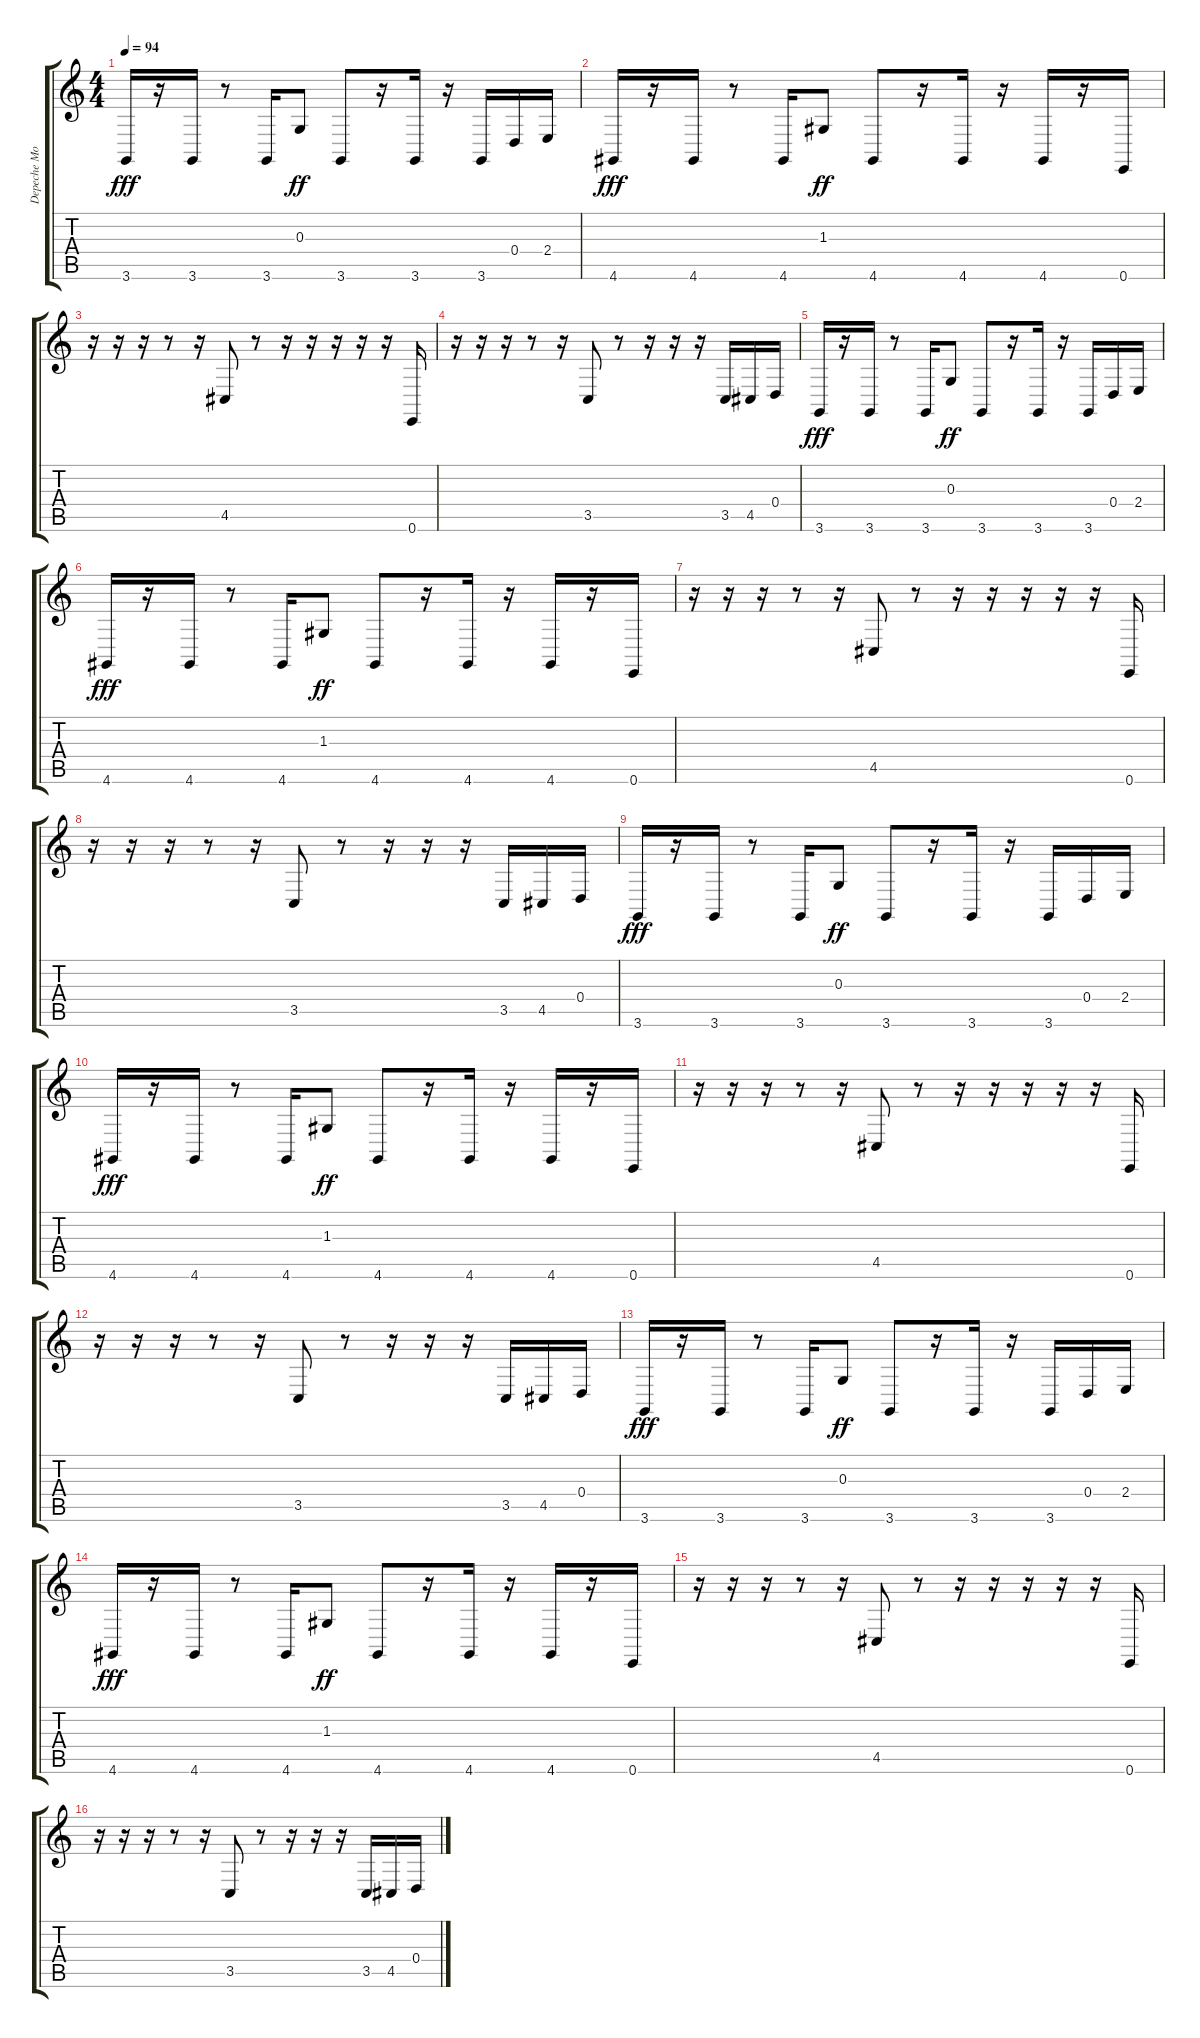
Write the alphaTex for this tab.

\track ("Depeche Mode" "Depeche Mo") {instrument rockorgan}
\staff {score tabs}
\tuning (E4 B3 G3 D3 A2 E2) {hide}
\ts (4 4)
\tempo 94
\clef g2
\ks c
3.6.16{dy fff} r.16 3.6.16 r.8 3.6.16 0.3.8{dy ff} 3.6.8 r.16 3.6.16 r.16 3.6.16 0.4.16 2.4.16 |
4.6.16{dy fff} r.16 4.6.16 r.8 4.6.16 1.3.8{dy ff} 4.6.8 r.16 4.6.16 r.16 4.6.16 r.16 0.6.16 |
r.16 r.16 r.16 r.8 r.16 4.5.8 r.8 r.16 r.16 r.16 r.16 r.16 0.6.16 |
r.16 r.16 r.16 r.8 r.16 3.5.8 r.8 r.16 r.16 r.16 3.5.16 4.5.16 0.4.16 |
3.6.16{dy fff} r.16 3.6.16 r.8 3.6.16 0.3.8{dy ff} 3.6.8 r.16 3.6.16 r.16 3.6.16 0.4.16 2.4.16 |
4.6.16{dy fff} r.16 4.6.16 r.8 4.6.16 1.3.8{dy ff} 4.6.8 r.16 4.6.16 r.16 4.6.16 r.16 0.6.16 |
r.16 r.16 r.16 r.8 r.16 4.5.8 r.8 r.16 r.16 r.16 r.16 r.16 0.6.16 |
r.16 r.16 r.16 r.8 r.16 3.5.8 r.8 r.16 r.16 r.16 3.5.16 4.5.16 0.4.16 |
3.6.16{dy fff} r.16 3.6.16 r.8 3.6.16 0.3.8{dy ff} 3.6.8 r.16 3.6.16 r.16 3.6.16 0.4.16 2.4.16 |
4.6.16{dy fff} r.16 4.6.16 r.8 4.6.16 1.3.8{dy ff} 4.6.8 r.16 4.6.16 r.16 4.6.16 r.16 0.6.16 |
r.16 r.16 r.16 r.8 r.16 4.5.8 r.8 r.16 r.16 r.16 r.16 r.16 0.6.16 |
r.16 r.16 r.16 r.8 r.16 3.5.8 r.8 r.16 r.16 r.16 3.5.16 4.5.16 0.4.16 |
3.6.16{dy fff} r.16 3.6.16 r.8 3.6.16 0.3.8{dy ff} 3.6.8 r.16 3.6.16 r.16 3.6.16 0.4.16 2.4.16 |
4.6.16{dy fff} r.16 4.6.16 r.8 4.6.16 1.3.8{dy ff} 4.6.8 r.16 4.6.16 r.16 4.6.16 r.16 0.6.16 |
r.16 r.16 r.16 r.8 r.16 4.5.8 r.8 r.16 r.16 r.16 r.16 r.16 0.6.16 |
r.16 r.16 r.16 r.8 r.16 3.5.8 r.8 r.16 r.16 r.16 3.5.16 4.5.16 0.4.16
